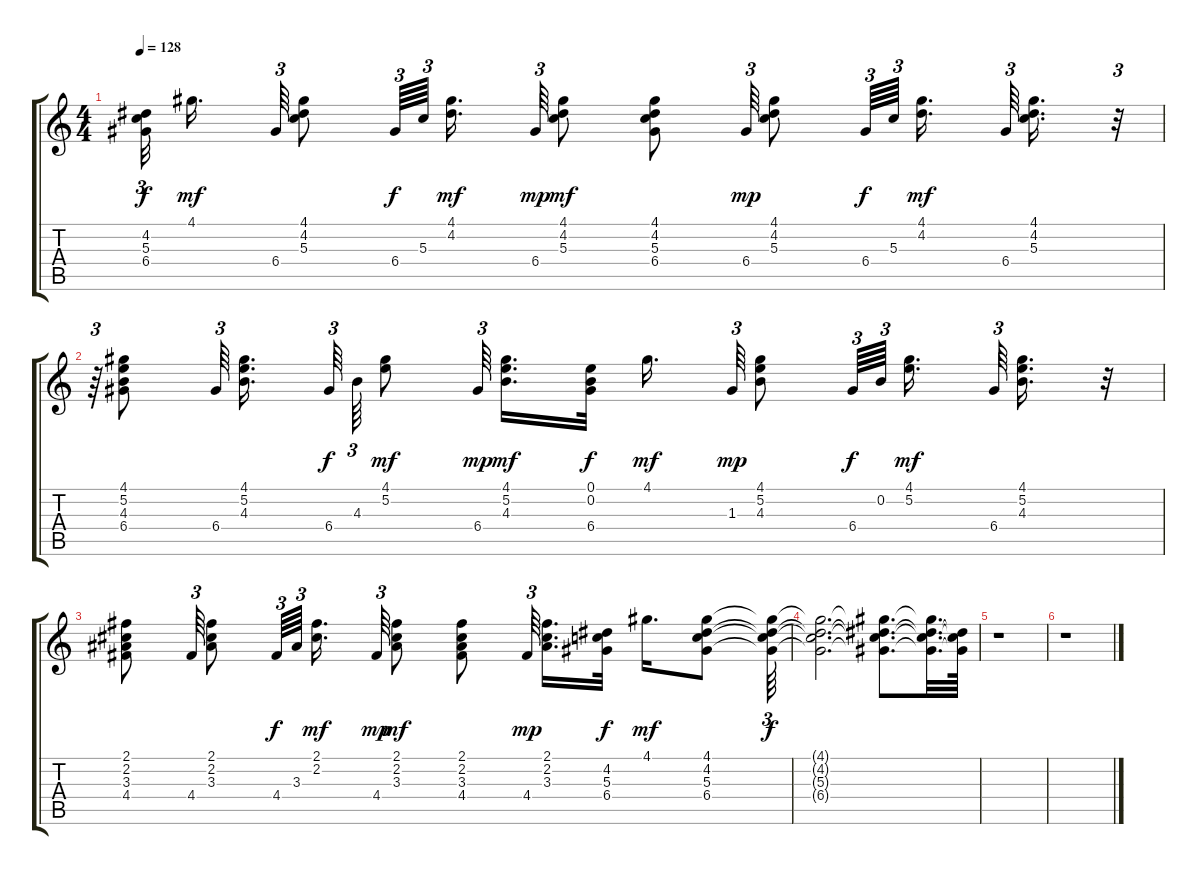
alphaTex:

\track "" {instrument acousticguitarsteel}
\staff {score tabs}
\tuning (E4 B3 G3 D3 A2 E2) {hide}
\ts (4 4)
\tempo 128
\clef g2
\ks c
(4.2{t} 5.3{t} 6.4{t}).32{tu (3 2) dy f beam splitsecondary} 4.1.16{d dy mf beam splitsecondary} 6.4.64{tu (3 2)} (4.1 4.2 5.3).8 6.4.64{tu (3 2) dy f} 5.3.64{tu (3 2) beam splitsecondary} (4.1 4.2).16{d dy mf beam splitsecondary} 6.4.64{tu (3 2) dy mp} (4.1 4.2 5.3).8{dy mf} (4.1 4.2 5.3 6.4).8 6.4.64{tu (3 2) dy mp} (4.1 4.2 5.3).8 6.4.64{tu (3 2) dy f} 5.3.64{tu (3 2) beam splitsecondary} (4.1 4.2).16{d dy mf beam splitsecondary} 6.4.64{tu (3 2)} (4.1 4.2 5.3).16{d} r.32{tu (3 2)} |
r.64{tu (3 2)} (4.1 5.2 4.3 6.4).8 6.4.64{tu (3 2) beam splitsecondary} (4.1 5.2 4.3).16{d} 6.4.64{tu (3 2) dy f} 4.3.64{tu (3 2)} (4.1 5.2).8{dy mf} 6.4.64{tu (3 2) dy mp beam splitsecondary} (4.1 5.2 4.3).16{d dy mf} (0.1 0.2 6.4).32{dy f} 4.1.16{d dy mf beam splitsecondary} 1.3.64{tu (3 2) dy mp} (4.1 5.2 4.3).8 6.4.64{tu (3 2) dy f} 0.2.64{tu (3 2) beam splitsecondary} (4.1 5.2).16{d dy mf beam splitsecondary} 6.4.64{tu (3 2)} (4.1 5.2 4.3).16{d} r.32 |
(2.1 2.2 3.3 4.4).8 4.4.64{tu (3 2)} (2.1 2.2 3.3).8 4.4.64{tu (3 2) dy f} 3.3.64{tu (3 2) beam splitsecondary} (2.1 2.2).16{d dy mf beam splitsecondary} 4.4.64{tu (3 2) dy mp} (2.1 2.2 3.3).8{dy mf} (2.1 2.2 3.3 4.4).8 4.4.64{tu (3 2) dy mp beam splitsecondary} (2.1 2.2 3.3).16{d} (4.2 5.3 6.4).32{dy f} 4.1.16{d dy mf} (4.1 4.2 5.3 6.4).8 (4.1{t} 4.2{t} 5.3{t} 6.4{t}).64{tu (3 2) dy f} |
(4.1{t} 4.2{t} 5.3{t} 6.4{t}).2{d} (4.1{t} 4.2{t} 5.3{t} 6.4{t}).8{d} (4.1{t} 4.2{t} 5.3{t} 6.4{t}).32{d} (4.2{t} 5.3{t} 6.4{t}).64 |
r.1 |
r.1
